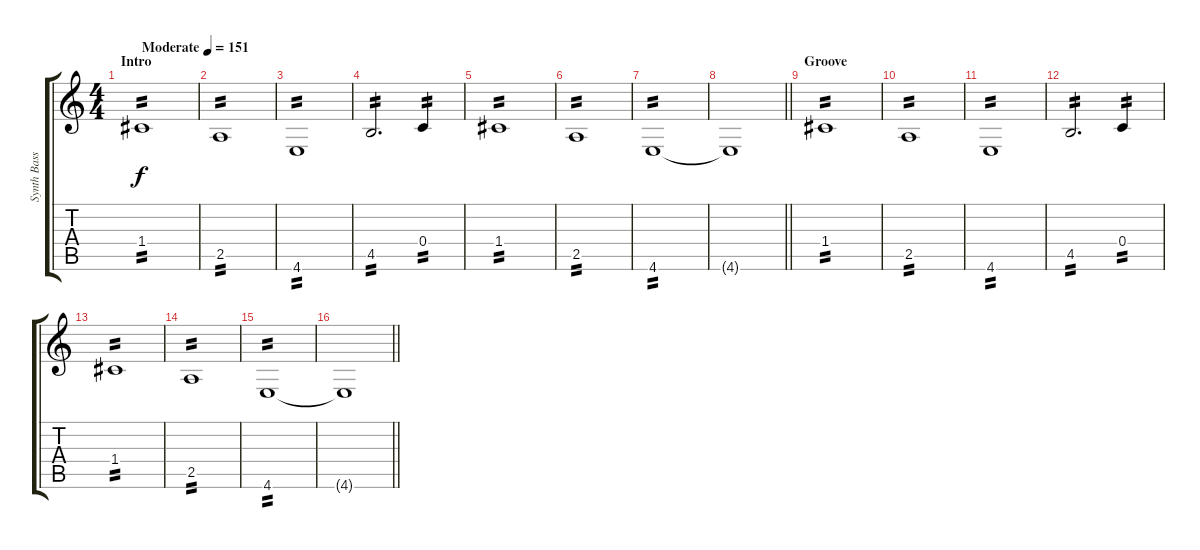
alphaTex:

\track ("Synth Bass (Gordon Moakes)" "Synth Bass") {instrument electricbassfinger}
\staff {score tabs}
\tuning (D4 A3 F3 C3 G2 C2) {hide}
\ts (4 4)
\section ("" "Intro")
\tempo (151 "Moderate")
\clef g2
\ks c
1.4.1{tp 2 dy f volume 4 instrument synthbrass1} |
2.5.1{tp 2} |
4.6.1{tp 2} |
4.5.2{d tp 2} 0.4.4{tp 2} |
1.4.1{tp 2 volume 10} |
2.5.1{tp 2} |
4.6.1{tp 2} |
\barLineRight lightlight
4.6{t}.1 |
\section ("" "Groove")
1.4.1{tp 2 volume 14 instrument synthbrass1} |
2.5.1{tp 2} |
4.6.1{tp 2} |
4.5.2{d tp 2} 0.4.4{tp 2} |
1.4.1{tp 2} |
2.5.1{tp 2} |
4.6.1{tp 2} |
\barLineRight lightlight
4.6{t}.1
